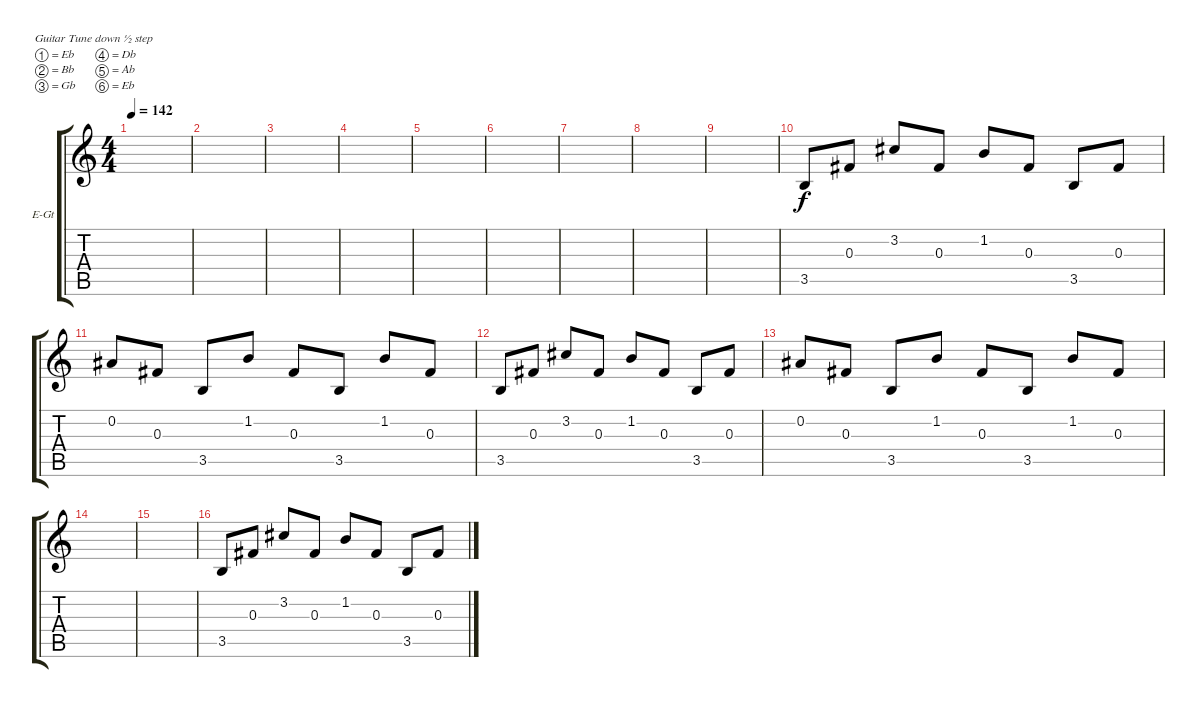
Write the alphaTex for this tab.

\defaultSystemsLayout 4
\bracketExtendMode groupsimilarinstruments
\firstSystemTrackNameOrientation horizontal
\otherSystemsTrackNameOrientation horizontal
\track ("Clean Guitar" "E-Gt") {instrument electricguitarclean}
\staff {score tabs}
\tuning (Eb4 Bb3 Gb3 Db3 Ab2 Eb2)
\ts (4 4)
\tempo 142
\clef g2
\ks c
|
|
|
|
|
|
|
|
|
3.5.8 0.3.8 3.2.8 0.3.8 1.2.8 0.3.8 3.5.8 0.3.8 |
0.2.8 0.3.8 3.5.8 1.2.8 0.3.8 3.5.8 1.2.8 0.3.8 |
3.5.8 0.3.8 3.2.8 0.3.8 1.2.8 0.3.8 3.5.8 0.3.8 |
0.2.8 0.3.8 3.5.8 1.2.8 0.3.8 3.5.8 1.2.8 0.3.8 |
|
|
3.5.8 0.3.8 3.2.8 0.3.8 1.2.8 0.3.8 3.5.8 0.3.8
